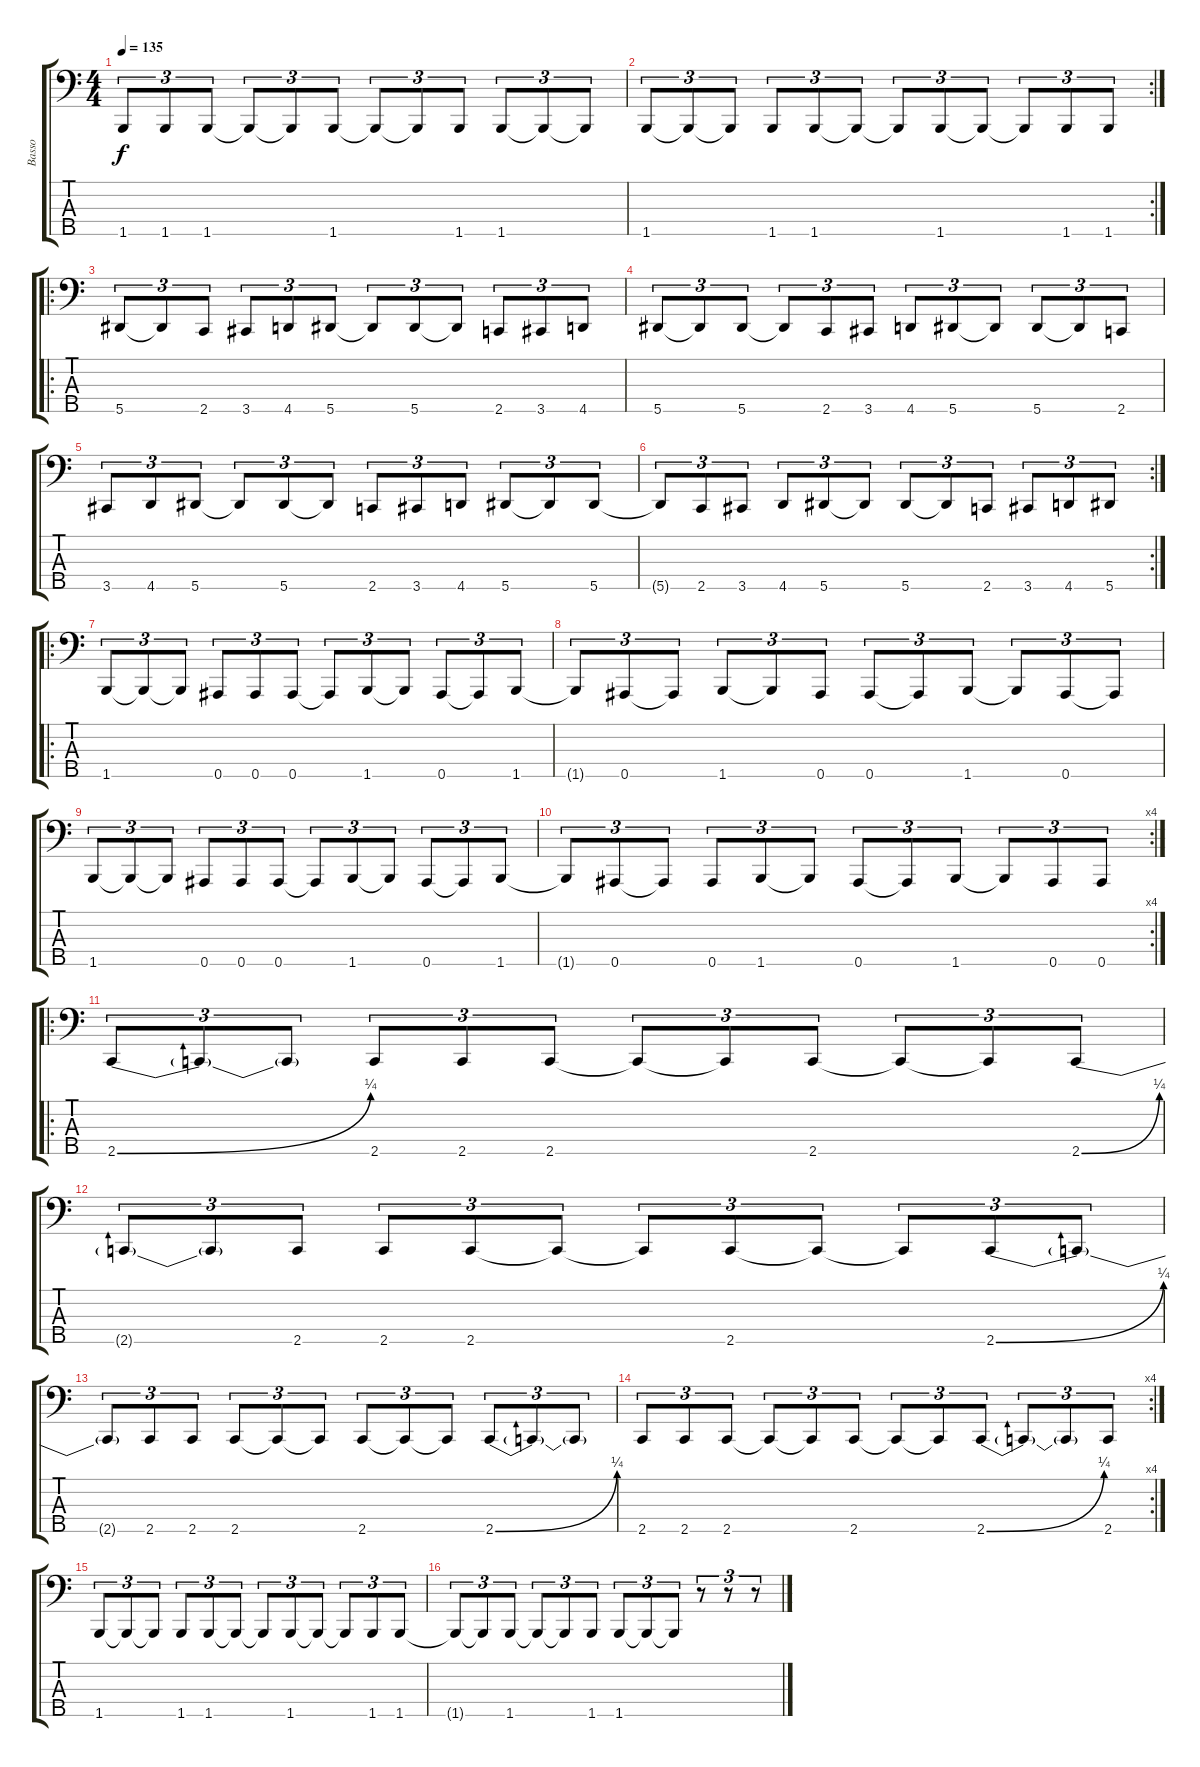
\track ("Basso" "Basso") {instrument electricbassfinger}
\staff {score tabs}
\tuning (Gb2 Db2 Ab1 Eb1 Bb0) {hide}
\ts (4 4)
\tempo 135
\clef f4
\ks c
1.5{t}.8{tu (3 2) dy f} 1.5.8{tu (3 2)} 1.5.8{tu (3 2)} 1.5{t}.8{tu (3 2)} 1.5{t}.8{tu (3 2)} 1.5.8{tu (3 2)} 1.5{t}.8{tu (3 2)} 1.5{t}.8{tu (3 2)} 1.5.8{tu (3 2)} 1.5.8{tu (3 2)} 1.5{t}.8{tu (3 2)} 1.5{t}.8{tu (3 2)} |
\rc 2
1.5.8{tu (3 2)} 1.5{t}.8{tu (3 2)} 1.5{t}.8{tu (3 2)} 1.5.8{tu (3 2)} 1.5.8{tu (3 2)} 1.5{t}.8{tu (3 2)} 1.5{t}.8{tu (3 2)} 1.5.8{tu (3 2)} 1.5{t}.8{tu (3 2)} 1.5{t}.8{tu (3 2)} 1.5.8{tu (3 2)} 1.5.8{tu (3 2)} |
\ro
5.5.8{tu (3 2)} 5.5{t}.8{tu (3 2)} 2.5.8{tu (3 2)} 3.5.8{tu (3 2)} 4.5.8{tu (3 2)} 5.5.8{tu (3 2)} 5.5{t}.8{tu (3 2)} 5.5.8{tu (3 2)} 5.5{t}.8{tu (3 2)} 2.5.8{tu (3 2)} 3.5.8{tu (3 2)} 4.5.8{tu (3 2)} |
5.5.8{tu (3 2)} 5.5{t}.8{tu (3 2)} 5.5.8{tu (3 2)} 5.5{t}.8{tu (3 2)} 2.5.8{tu (3 2)} 3.5.8{tu (3 2)} 4.5.8{tu (3 2)} 5.5.8{tu (3 2)} 5.5{t}.8{tu (3 2)} 5.5.8{tu (3 2)} 5.5{t}.8{tu (3 2)} 2.5.8{tu (3 2)} |
3.5.8{tu (3 2)} 4.5.8{tu (3 2)} 5.5.8{tu (3 2)} 5.5{t}.8{tu (3 2)} 5.5.8{tu (3 2)} 5.5{t}.8{tu (3 2)} 2.5.8{tu (3 2)} 3.5.8{tu (3 2)} 4.5.8{tu (3 2)} 5.5.8{tu (3 2)} 5.5{t}.8{tu (3 2)} 5.5.8{tu (3 2)} |
\rc 2
5.5{t}.8{tu (3 2)} 2.5.8{tu (3 2)} 3.5.8{tu (3 2)} 4.5.8{tu (3 2)} 5.5.8{tu (3 2)} 5.5{t}.8{tu (3 2)} 5.5.8{tu (3 2)} 5.5{t}.8{tu (3 2)} 2.5.8{tu (3 2)} 3.5.8{tu (3 2)} 4.5.8{tu (3 2)} 5.5.8{tu (3 2)} |
\ro
1.5.8{tu (3 2)} 1.5{t}.8{tu (3 2)} 1.5{t}.8{tu (3 2)} 0.5.8{tu (3 2)} 0.5.8{tu (3 2)} 0.5.8{tu (3 2)} 0.5{t}.8{tu (3 2)} 1.5.8{tu (3 2)} 1.5{t}.8{tu (3 2)} 0.5.8{tu (3 2)} 0.5{t}.8{tu (3 2)} 1.5.8{tu (3 2)} |
1.5{t}.8{tu (3 2)} 0.5.8{tu (3 2)} 0.5{t}.8{tu (3 2)} 1.5.8{tu (3 2)} 1.5{t}.8{tu (3 2)} 0.5.8{tu (3 2)} 0.5.8{tu (3 2)} 0.5{t}.8{tu (3 2)} 1.5.8{tu (3 2)} 1.5{t}.8{tu (3 2)} 0.5.8{tu (3 2)} 0.5{t}.8{tu (3 2)} |
1.5.8{tu (3 2)} 1.5{t}.8{tu (3 2)} 1.5{t}.8{tu (3 2)} 0.5.8{tu (3 2)} 0.5.8{tu (3 2)} 0.5.8{tu (3 2)} 0.5{t}.8{tu (3 2)} 1.5.8{tu (3 2)} 1.5{t}.8{tu (3 2)} 0.5.8{tu (3 2)} 0.5{t}.8{tu (3 2)} 1.5.8{tu (3 2)} |
\rc 4
1.5{t}.8{tu (3 2)} 0.5.8{tu (3 2)} 0.5{t}.8{tu (3 2)} 0.5.8{tu (3 2)} 1.5.8{tu (3 2)} 1.5{t}.8{tu (3 2)} 0.5.8{tu (3 2)} 0.5{t}.8{tu (3 2)} 1.5.8{tu (3 2)} 1.5{t}.8{tu (3 2)} 0.5.8{tu (3 2)} 0.5.8{tu (3 2)} |
\ro
2.5{be (bend 0 0 60 1)}.8{tu (3 2)} 2.5{t}.8{tu (3 2)} 2.5{t}.8{tu (3 2)} 2.5.8{tu (3 2)} 2.5.8{tu (3 2)} 2.5.8{tu (3 2)} 2.5{t}.8{tu (3 2)} 2.5{t}.8{tu (3 2)} 2.5.8{tu (3 2)} 2.5{t}.8{tu (3 2)} 2.5{t}.8{tu (3 2)} 2.5{be (bend 0 0 60 1)}.8{tu (3 2)} |
2.5{t}.8{tu (3 2)} 2.5{t}.8{tu (3 2)} 2.5.8{tu (3 2)} 2.5.8{tu (3 2)} 2.5.8{tu (3 2)} 2.5{t}.8{tu (3 2)} 2.5{t}.8{tu (3 2)} 2.5.8{tu (3 2)} 2.5{t}.8{tu (3 2)} 2.5{t}.8{tu (3 2)} 2.5{be (bend 0 0 60 1)}.8{tu (3 2)} 2.5{t}.8{tu (3 2)} |
2.5{t}.8{tu (3 2)} 2.5.8{tu (3 2)} 2.5.8{tu (3 2)} 2.5.8{tu (3 2)} 2.5{t}.8{tu (3 2)} 2.5{t}.8{tu (3 2)} 2.5.8{tu (3 2)} 2.5{t}.8{tu (3 2)} 2.5{t}.8{tu (3 2)} 2.5{be (bend 0 0 60 1)}.8{tu (3 2)} 2.5{t}.8{tu (3 2)} 2.5{t}.8{tu (3 2)} |
\rc 4
2.5.8{tu (3 2)} 2.5.8{tu (3 2)} 2.5.8{tu (3 2)} 2.5{t}.8{tu (3 2)} 2.5{t}.8{tu (3 2)} 2.5.8{tu (3 2)} 2.5{t}.8{tu (3 2)} 2.5{t}.8{tu (3 2)} 2.5{be (bend 0 0 60 1)}.8{tu (3 2)} 2.5{t}.8{tu (3 2)} 2.5{t}.8{tu (3 2)} 2.5.8{tu (3 2)} |
1.5.8{tu (3 2)} 1.5{t}.8{tu (3 2)} 1.5{t}.8{tu (3 2)} 1.5.8{tu (3 2)} 1.5.8{tu (3 2)} 1.5{t}.8{tu (3 2)} 1.5{t}.8{tu (3 2)} 1.5.8{tu (3 2)} 1.5{t}.8{tu (3 2)} 1.5{t}.8{tu (3 2)} 1.5.8{tu (3 2)} 1.5.8{tu (3 2)} |
1.5{t}.8{tu (3 2)} 1.5{t}.8{tu (3 2)} 1.5.8{tu (3 2)} 1.5{t}.8{tu (3 2)} 1.5{t}.8{tu (3 2)} 1.5.8{tu (3 2)} 1.5.8{tu (3 2)} 1.5{t}.8{tu (3 2)} 1.5{t}.8{tu (3 2)} r.8{tu (3 2)} r.8{tu (3 2)} r.8{tu (3 2)}
